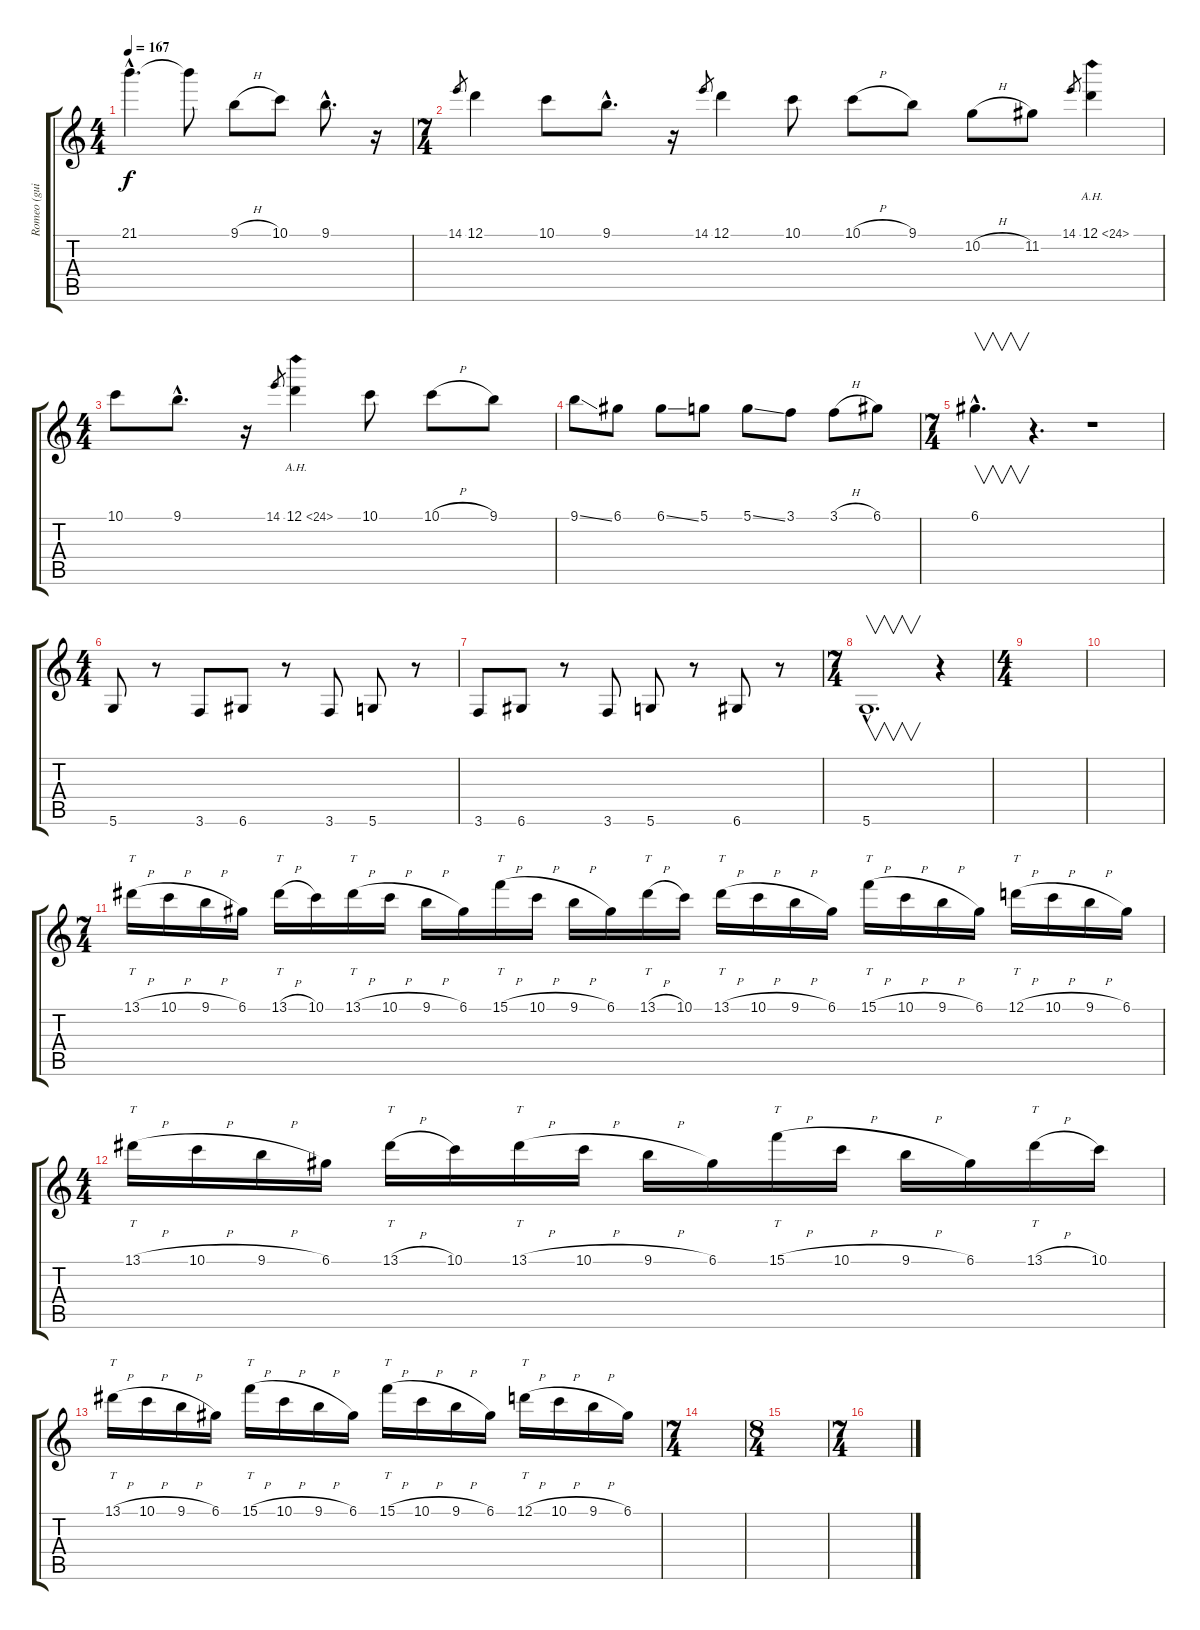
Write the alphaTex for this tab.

\track ("Romeo (guitar II)" "Romeo (gui") {instrument distortionguitar}
\staff {score tabs}
\tuning (D4 A3 F3 C3 G2 D2) {hide}
\ts (4 4)
\tempo 167
\clef g2
\ks c
21.1{hac t}.4{d dy f} 21.1{t}.8 9.1{h}.8 10.1.8 9.1{hac}.8{d} r.16 |
\ts (7 4)
14.1.8{gr} 12.1.4 10.1.8 9.1{hac}.8{d} r.16 14.1.8{gr} 12.1.4 10.1.8 10.1{h}.8 9.1.8 10.2{h}.8 11.2.8 14.1.8{gr} 12.1{ah 12}.4 |
\ts (4 4)
10.1.8 9.1{hac}.8{d} r.16 14.1.8{gr} 12.1{ah 12}.4 10.1.8 10.1{h}.8 9.1.8 |
9.1{ss}.8 6.1.8 6.1{ss}.8 5.1.8 5.1{ss}.8 3.1.8 3.1{h}.8 6.1.8 |
\ts (7 4)
6.1{hac}.4{v d} r.4{d} r.1 |
\ts (4 4)
5.6.8 r.8 3.6.8 6.6.8 r.8 3.6.8 5.6.8 r.8 |
3.6.8 6.6.8 r.8 3.6.8 5.6.8 r.8 6.6.8 r.8 |
\ts (7 4)
5.6{hac}.1{v d} r.4 |
\ts (4 4)
|
|
\ts (7 4)
13.1{h}.16{tt volume 11} 10.1{h}.16 9.1{h}.16 6.1.16 13.1{h}.16{tt} 10.1.16 13.1{h}.16{tt} 10.1{h}.16 9.1{h}.16 6.1.16 15.1{h}.16{tt} 10.1{h}.16 9.1{h}.16 6.1.16 13.1{h}.16{tt} 10.1.16 13.1{h}.16{tt} 10.1{h}.16 9.1{h}.16 6.1.16 15.1{h}.16{tt} 10.1{h}.16 9.1{h}.16 6.1.16 12.1{h}.16{tt} 10.1{h}.16 9.1{h}.16 6.1.16 |
\ts (4 4)
13.1{h}.16{tt} 10.1{h}.16 9.1{h}.16 6.1.16 13.1{h}.16{tt} 10.1.16 13.1{h}.16{tt} 10.1{h}.16 9.1{h}.16 6.1.16 15.1{h}.16{tt} 10.1{h}.16 9.1{h}.16 6.1.16 13.1{h}.16{tt} 10.1.16 |
13.1{h}.16{tt} 10.1{h}.16 9.1{h}.16 6.1.16 15.1{h}.16{tt} 10.1{h}.16 9.1{h}.16 6.1.16 15.1{h}.16{tt} 10.1{h}.16 9.1{h}.16 6.1.16 12.1{h}.16{tt} 10.1{h}.16 9.1{h}.16 6.1.16 |
\ts (7 4)
|
\ts (8 4)
|
\ts (7 4)
